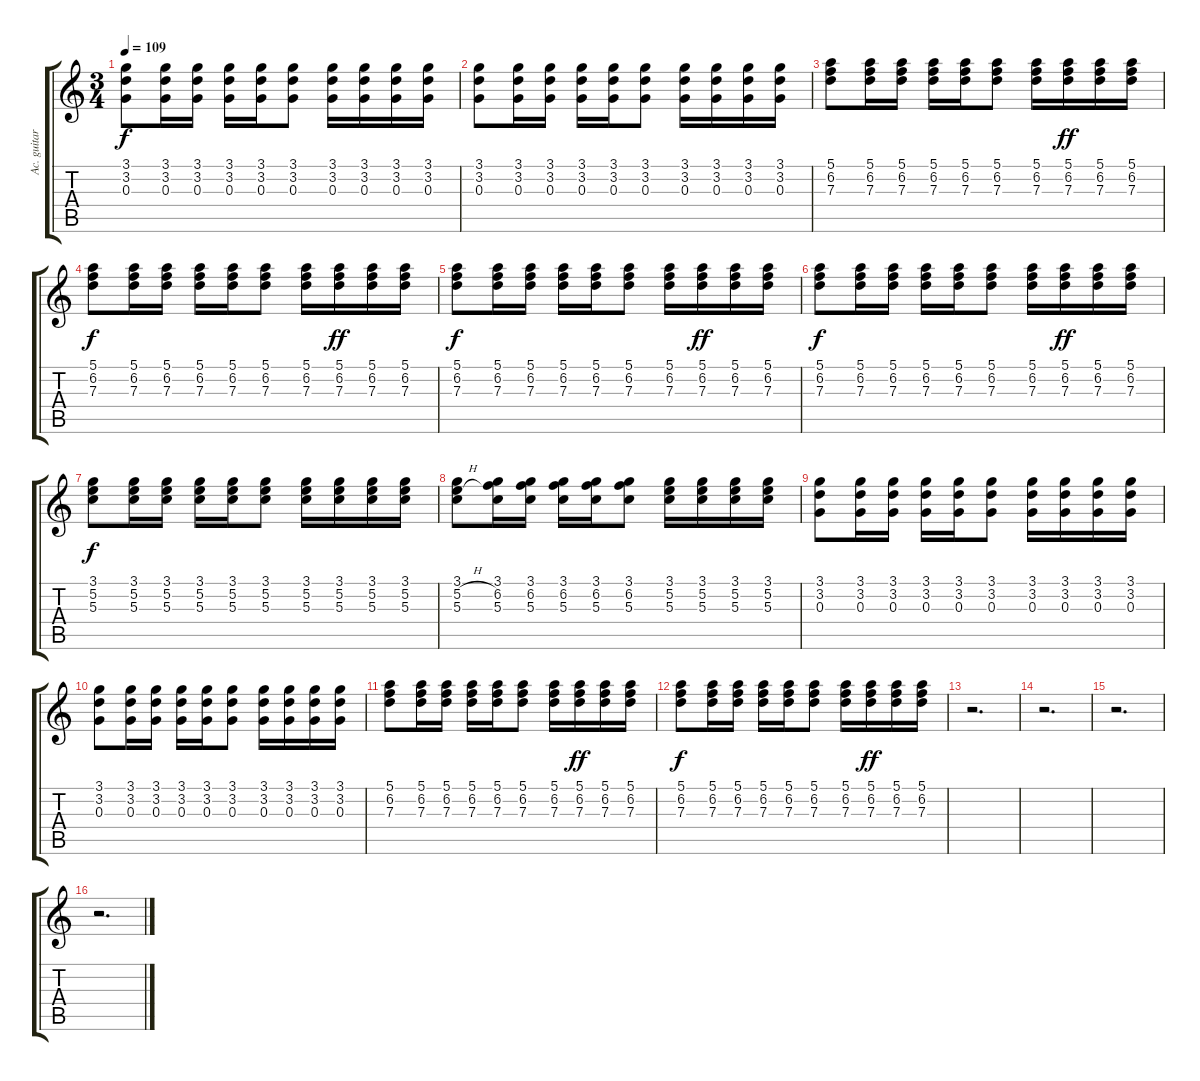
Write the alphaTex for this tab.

\track ("Ac. guitar" "Ac. guitar") {instrument acousticguitarsteel}
\staff {score tabs}
\tuning (E4 B3 G3 D3 A2 E2) {hide}
\ts (3 4)
\tempo 109
\clef g2
\ks c
(3.1 3.2 0.3).8{dy f} (3.1 3.2 0.3).16 (3.1 3.2 0.3).16 (3.1 3.2 0.3).16 (3.1 3.2 0.3).16 (3.1 3.2 0.3).8 (3.1 3.2 0.3).16 (3.1 3.2 0.3).16 (3.1 3.2 0.3).16 (3.1 3.2 0.3).16 |
(3.1 3.2 0.3).8 (3.1 3.2 0.3).16 (3.1 3.2 0.3).16 (3.1 3.2 0.3).16 (3.1 3.2 0.3).16 (3.1 3.2 0.3).8 (3.1 3.2 0.3).16 (3.1 3.2 0.3).16 (3.1 3.2 0.3).16 (3.1 3.2 0.3).16 |
(5.1 6.2 7.3).8 (5.1 6.2 7.3).16 (5.1 6.2 7.3).16 (5.1 6.2 7.3).16 (5.1 6.2 7.3).16 (5.1 6.2 7.3).8 (5.1 6.2 7.3).16 (5.1 6.2 7.3).16{dy ff} (5.1 6.2 7.3).16 (5.1 6.2 7.3).16 |
(5.1 6.2 7.3).8{dy f} (5.1 6.2 7.3).16 (5.1 6.2 7.3).16 (5.1 6.2 7.3).16 (5.1 6.2 7.3).16 (5.1 6.2 7.3).8 (5.1 6.2 7.3).16 (5.1 6.2 7.3).16{dy ff} (5.1 6.2 7.3).16 (5.1 6.2 7.3).16 |
(5.1 6.2 7.3).8{dy f} (5.1 6.2 7.3).16 (5.1 6.2 7.3).16 (5.1 6.2 7.3).16 (5.1 6.2 7.3).16 (5.1 6.2 7.3).8 (5.1 6.2 7.3).16 (5.1 6.2 7.3).16{dy ff} (5.1 6.2 7.3).16 (5.1 6.2 7.3).16 |
(5.1 6.2 7.3).8{dy f} (5.1 6.2 7.3).16 (5.1 6.2 7.3).16 (5.1 6.2 7.3).16 (5.1 6.2 7.3).16 (5.1 6.2 7.3).8 (5.1 6.2 7.3).16 (5.1 6.2 7.3).16{dy ff} (5.1 6.2 7.3).16 (5.1 6.2 7.3).16 |
(3.1 5.2 5.3).8{dy f} (3.1 5.2 5.3).16 (3.1 5.2 5.3).16 (3.1 5.2 5.3).16 (3.1 5.2 5.3).16 (3.1 5.2 5.3).8 (3.1 5.2 5.3).16 (3.1 5.2 5.3).16 (3.1 5.2 5.3).16 (3.1 5.2 5.3).16 |
(3.1 5.2{h} 5.3).8 (3.1 6.2 5.3).16 (3.1 6.2 5.3).16 (3.1 6.2 5.3).16 (3.1 6.2 5.3).16 (3.1 6.2 5.3).8 (3.1 5.2 5.3).16 (3.1 5.2 5.3).16 (3.1 5.2 5.3).16 (3.1 5.2 5.3).16 |
(3.1 3.2 0.3).8 (3.1 3.2 0.3).16 (3.1 3.2 0.3).16 (3.1 3.2 0.3).16 (3.1 3.2 0.3).16 (3.1 3.2 0.3).8 (3.1 3.2 0.3).16 (3.1 3.2 0.3).16 (3.1 3.2 0.3).16 (3.1 3.2 0.3).16 |
(3.1 3.2 0.3).8 (3.1 3.2 0.3).16 (3.1 3.2 0.3).16 (3.1 3.2 0.3).16 (3.1 3.2 0.3).16 (3.1 3.2 0.3).8 (3.1 3.2 0.3).16 (3.1 3.2 0.3).16 (3.1 3.2 0.3).16 (3.1 3.2 0.3).16 |
(5.1 6.2 7.3).8 (5.1 6.2 7.3).16 (5.1 6.2 7.3).16 (5.1 6.2 7.3).16 (5.1 6.2 7.3).16 (5.1 6.2 7.3).8 (5.1 6.2 7.3).16 (5.1 6.2 7.3).16{dy ff} (5.1 6.2 7.3).16 (5.1 6.2 7.3).16 |
(5.1 6.2 7.3).8{dy f} (5.1 6.2 7.3).16 (5.1 6.2 7.3).16 (5.1 6.2 7.3).16 (5.1 6.2 7.3).16 (5.1 6.2 7.3).8 (5.1 6.2 7.3).16 (5.1 6.2 7.3).16{dy ff} (5.1 6.2 7.3).16 (5.1 6.2 7.3).16 |
r.2{d} |
r.2{d} |
r.2{d} |
r.2{d}
